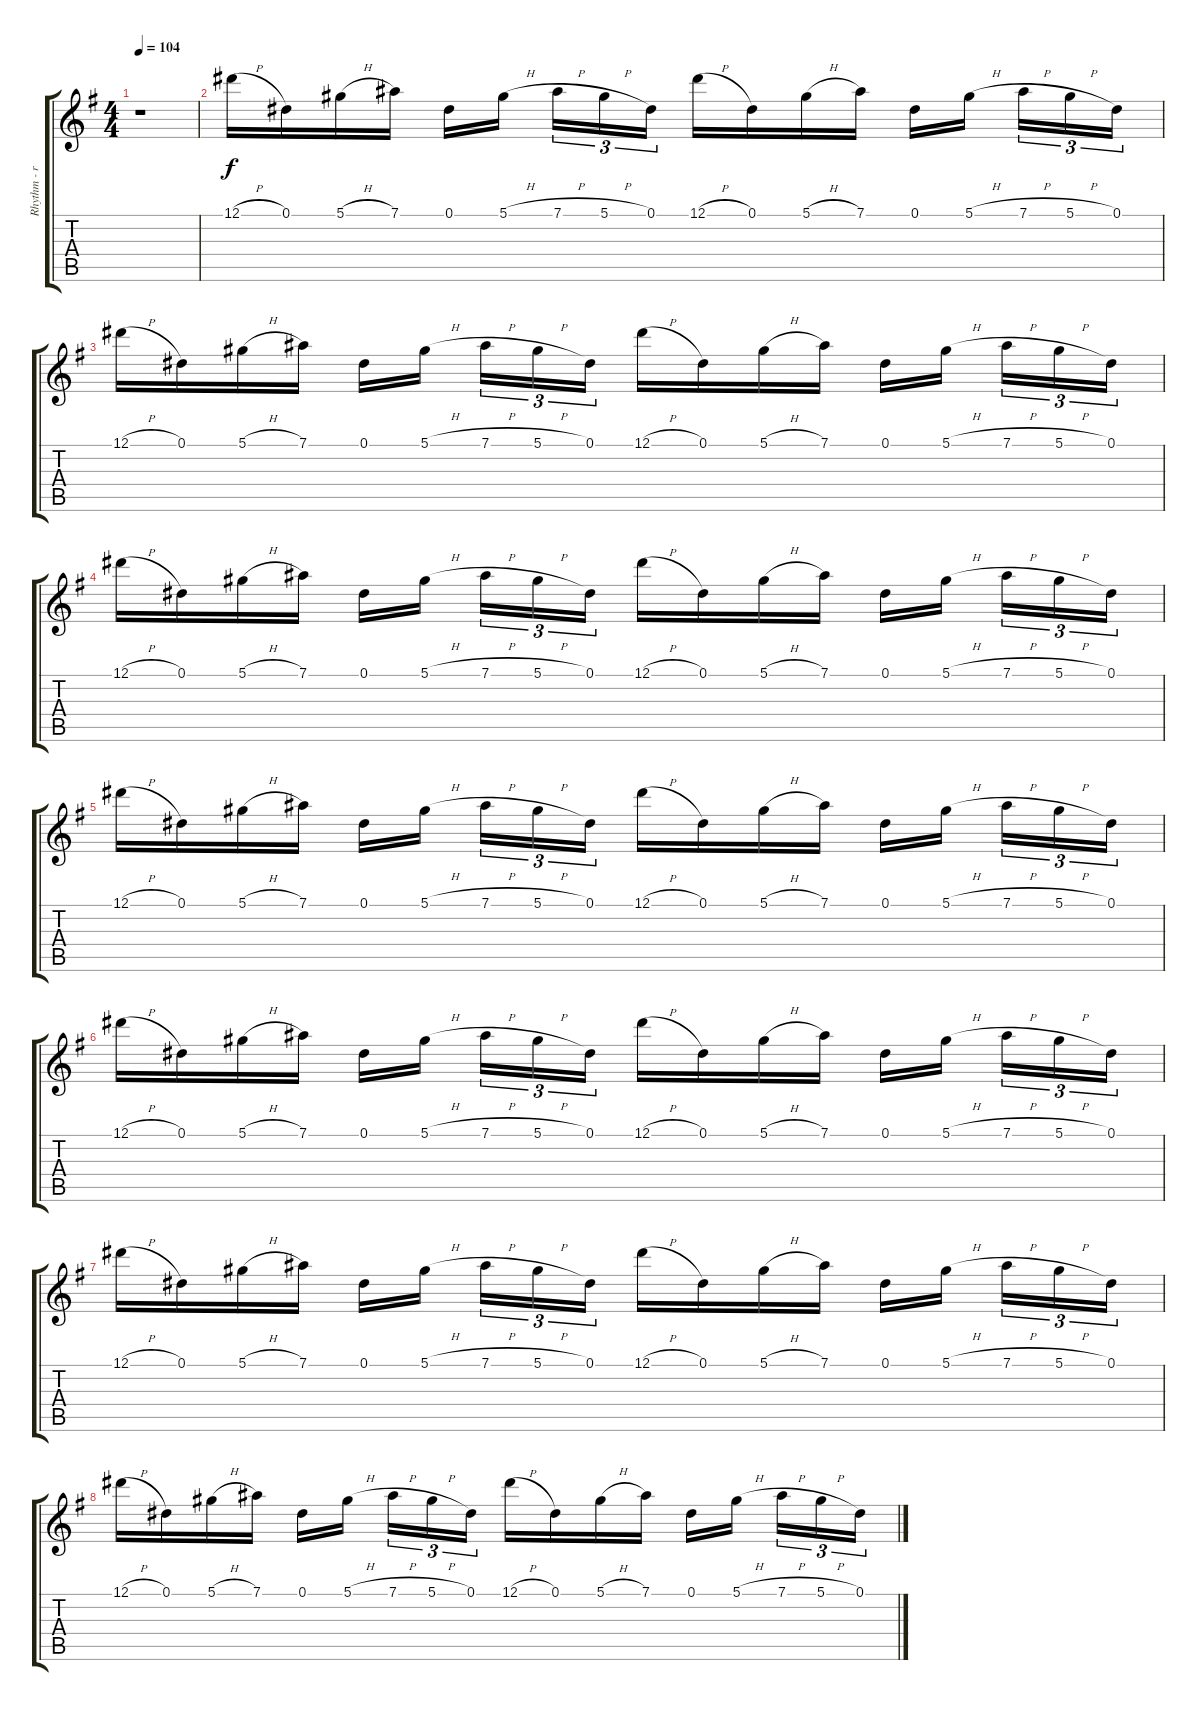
\track ("Rhythm - right" "Rhythm - r") {instrument distortionguitar}
\staff {score tabs}
\tuning (Eb4 Bb3 Gb3 Db3 Ab2 Eb2) {hide}
\ts (4 4)
\tempo 104
\clef g2
\ks g
r.1{dy f instrument distortionguitar} |
12.1{h}.16 0.1.16 5.1{h}.16 7.1.16 0.1.16 5.1{h}.16{beam splitsecondary} 7.1{h}.16{tu (3 2)} 5.1{h}.16{tu (3 2)} 0.1.16{tu (3 2)} 12.1{h}.16 0.1.16 5.1{h}.16 7.1.16 0.1.16 5.1{h}.16{beam splitsecondary} 7.1{h}.16{tu (3 2)} 5.1{h}.16{tu (3 2)} 0.1.16{tu (3 2)} |
12.1{h}.16 0.1.16 5.1{h}.16 7.1.16 0.1.16 5.1{h}.16{beam splitsecondary} 7.1{h}.16{tu (3 2)} 5.1{h}.16{tu (3 2)} 0.1.16{tu (3 2)} 12.1{h}.16 0.1.16 5.1{h}.16 7.1.16 0.1.16 5.1{h}.16{beam splitsecondary} 7.1{h}.16{tu (3 2)} 5.1{h}.16{tu (3 2)} 0.1.16{tu (3 2)} |
12.1{h}.16 0.1.16 5.1{h}.16 7.1.16 0.1.16 5.1{h}.16{beam splitsecondary} 7.1{h}.16{tu (3 2)} 5.1{h}.16{tu (3 2)} 0.1.16{tu (3 2)} 12.1{h}.16 0.1.16 5.1{h}.16 7.1.16 0.1.16 5.1{h}.16{beam splitsecondary} 7.1{h}.16{tu (3 2)} 5.1{h}.16{tu (3 2)} 0.1.16{tu (3 2)} |
12.1{h}.16 0.1.16 5.1{h}.16 7.1.16 0.1.16 5.1{h}.16{beam splitsecondary} 7.1{h}.16{tu (3 2)} 5.1{h}.16{tu (3 2)} 0.1.16{tu (3 2)} 12.1{h}.16 0.1.16 5.1{h}.16 7.1.16 0.1.16 5.1{h}.16{beam splitsecondary} 7.1{h}.16{tu (3 2)} 5.1{h}.16{tu (3 2)} 0.1.16{tu (3 2)} |
12.1{h}.16 0.1.16 5.1{h}.16 7.1.16 0.1.16 5.1{h}.16{beam splitsecondary} 7.1{h}.16{tu (3 2)} 5.1{h}.16{tu (3 2)} 0.1.16{tu (3 2)} 12.1{h}.16 0.1.16 5.1{h}.16 7.1.16 0.1.16 5.1{h}.16{beam splitsecondary} 7.1{h}.16{tu (3 2)} 5.1{h}.16{tu (3 2)} 0.1.16{tu (3 2)} |
12.1{h}.16 0.1.16 5.1{h}.16 7.1.16 0.1.16 5.1{h}.16{beam splitsecondary} 7.1{h}.16{tu (3 2)} 5.1{h}.16{tu (3 2)} 0.1.16{tu (3 2)} 12.1{h}.16 0.1.16 5.1{h}.16 7.1.16 0.1.16 5.1{h}.16{beam splitsecondary} 7.1{h}.16{tu (3 2)} 5.1{h}.16{tu (3 2)} 0.1.16{tu (3 2)} |
12.1{h}.16 0.1.16 5.1{h}.16 7.1.16 0.1.16 5.1{h}.16{beam splitsecondary} 7.1{h}.16{tu (3 2)} 5.1{h}.16{tu (3 2)} 0.1.16{tu (3 2)} 12.1{h}.16 0.1.16 5.1{h}.16 7.1.16 0.1.16 5.1{h}.16{beam splitsecondary} 7.1{h}.16{tu (3 2)} 5.1{h}.16{tu (3 2)} 0.1.16{tu (3 2)}
